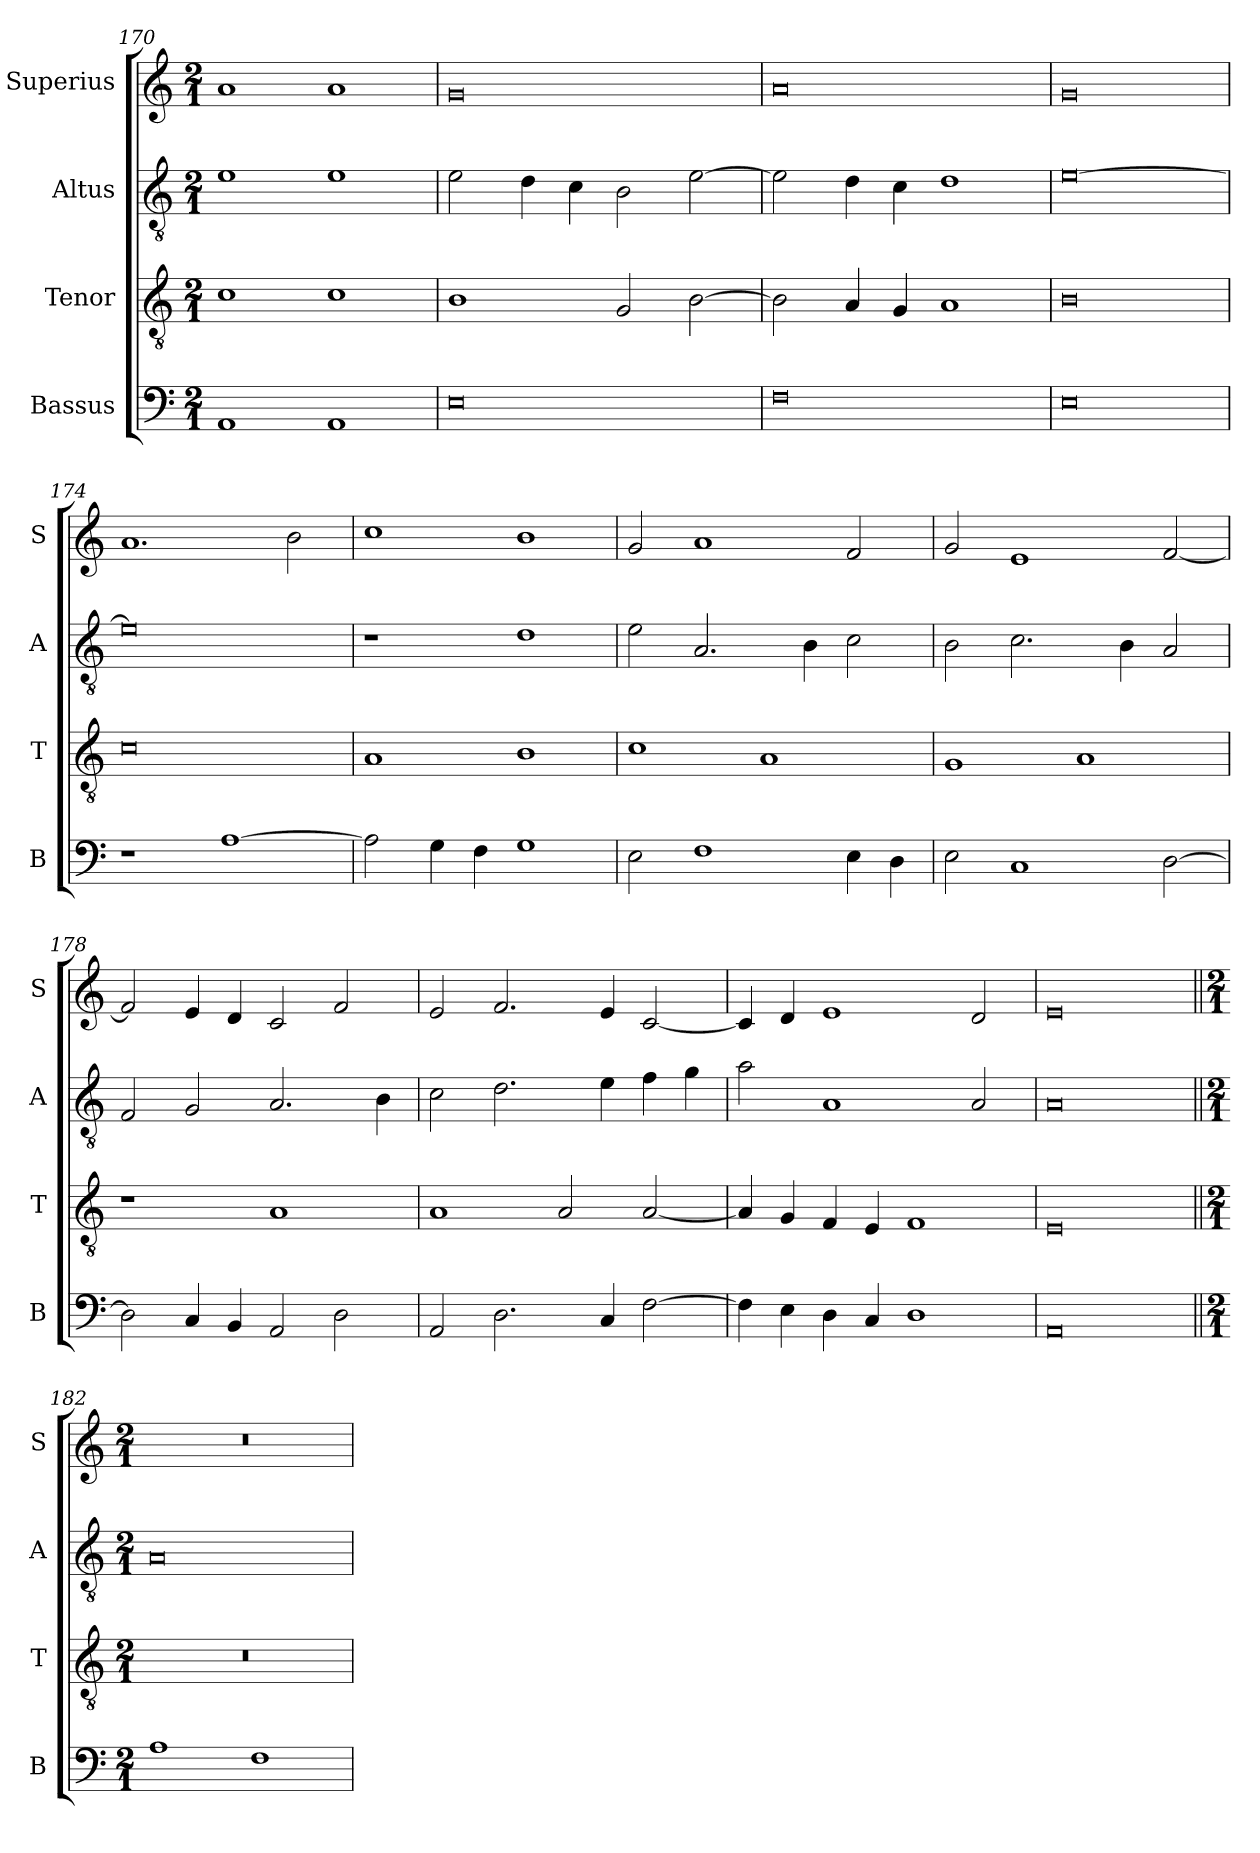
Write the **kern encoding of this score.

**kern	**kern	**kern	**kern
*part4	*part3	*part2	*part1
*staff4	*staff3	*staff2	*staff1
*I"Bassus	*I"Tenor	*I"Altus	*I"Superius
*I'B	*I'T	*I'A	*I'S
*clefF4	*clefGv2	*clefGv2	*clefG2
*k[]	*k[]	*k[]	*k[]
*M2/1	*M2/1	*M2/1	*M2/1
=170	=170	=170	=170
1AA	1c	1e	1a
1AA	1c	1e	1a
=171	=171	=171	=171
0E	1B	2e\	0g
.	.	4d\	.
.	.	4c\	.
.	2G/	2B\	.
.	[2B\	[2e\	.
=172	=172	=172	=172
0F	2B\]	2e\]	0a
.	4A/	4d\	.
.	4G/	4c\	.
.	1A	1d	.
=173	=173	=173	=173
0E	0B	[0e	0g
=174	=174	=174	=174
1r	0c	0e]	1.a
[1A	.	.	.
.	.	.	2b\
=175	=175	=175	=175
2A\]	1A	1r	1cc
4G\	.	.	.
4F\	.	.	.
1G	1B	1d	1b
=176	=176	=176	=176
2E\	1c	2e\	2g/
1F	.	2.A/	1a
.	1A	.	.
.	.	4B\	.
4E\	.	2c\	2f/
4D\	.	.	.
=177	=177	=177	=177
2E\	1G	2B\	2g/
1C	.	2.c\	1e
.	1A	.	.
.	.	4B\	.
[2D\	.	2A/	[2f/
=178	=178	=178	=178
2D\]	1r	2F/	2f/]
4C/	.	2G/	4e/
4BB/	.	.	4d/
2AA/	1A	2.A/	2c/
2D\	.	.	2f/
.	.	4B\	.
=179	=179	=179	=179
2AA/	1A	2c\	2e/
2.D\	.	2.d\	2.f/
.	2A/	.	.
4C/	.	4e\	4e/
[2F\	[2A/	4f\	[2c/
.	.	4g\	.
=180	=180	=180	=180
4F\]	4A/]	2a\	4c/]
4E\	4G/	.	4d/
4D\	4F/	1A	1e
4C/	4E/	.	.
1D	1F	.	.
.	.	2A/	2d/
=181	=181	=181	=181
0AA	0E	0A	0e
!!LO:LB:g=z
=182||	=182||	=182||	=182||
*k[]	*k[]	*k[]	*k[]
*M2/1	*M2/1	*M2/1	*M2/1
1A	0r	0A	0r
1F	.	.	.
=	=	=	=
*-	*-	*-	*-
